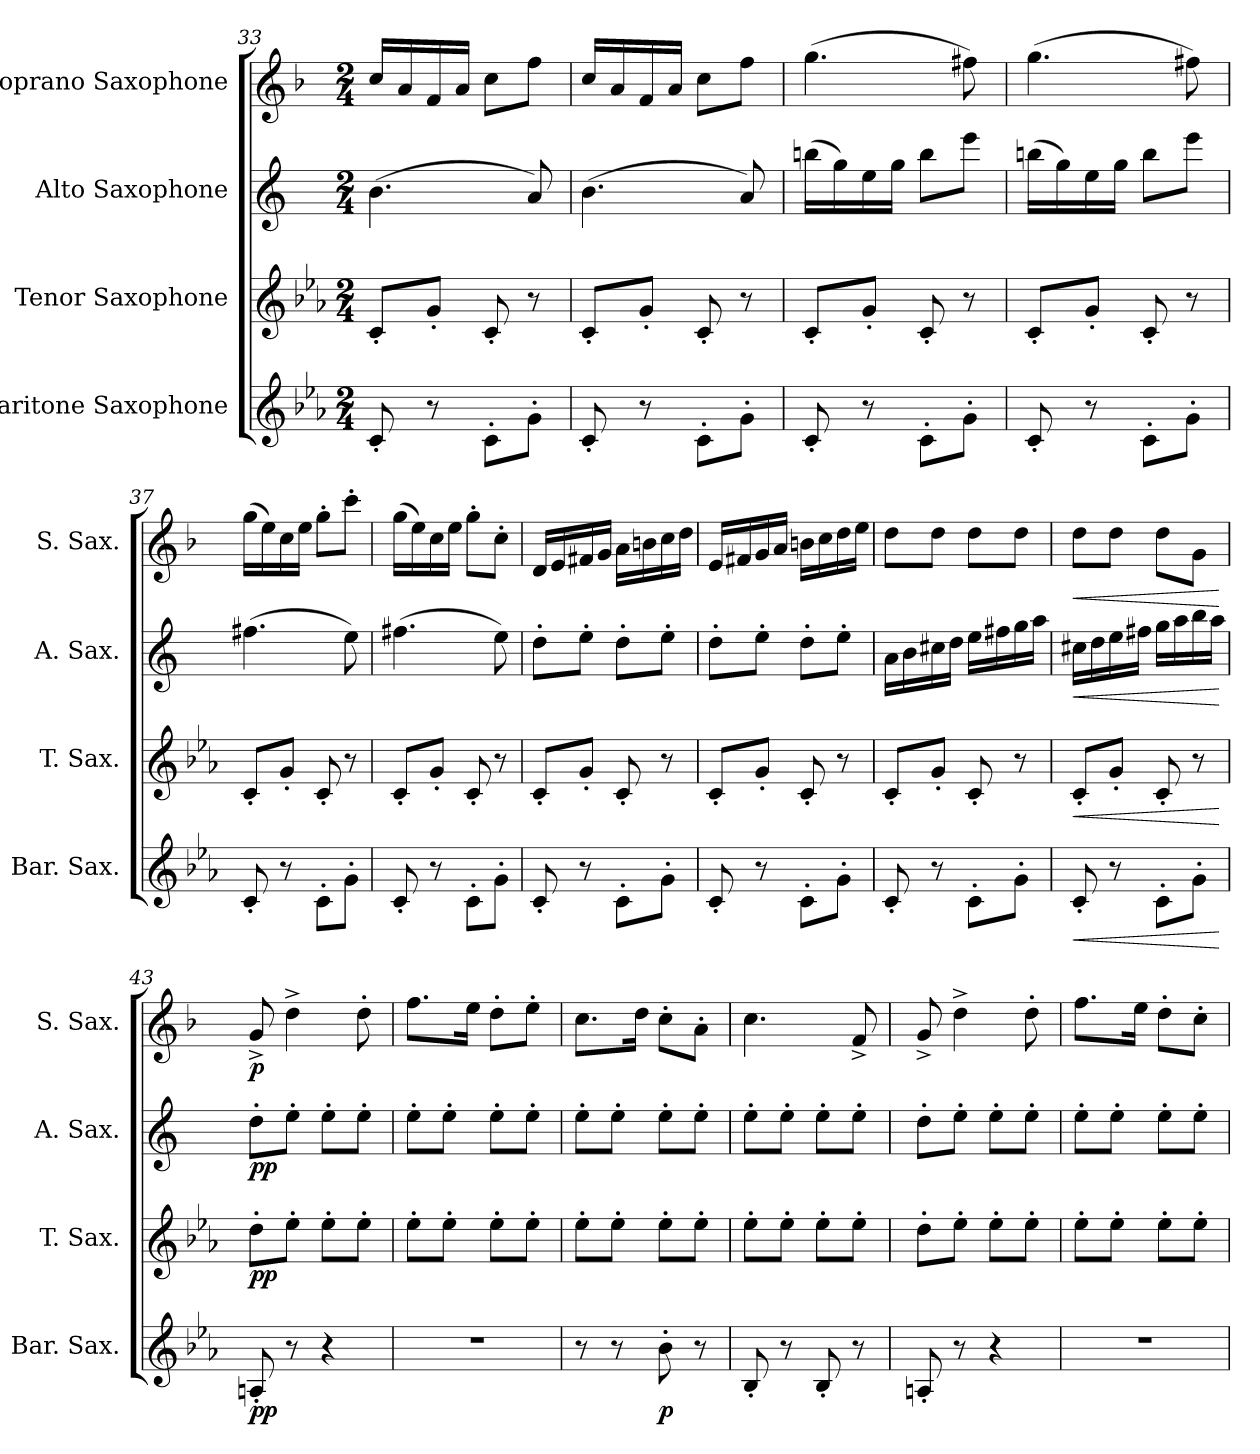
**kern	**dynam	**kern	**dynam	**kern	**dynam	**kern	**dynam
*part4	*part4	*part3	*part3	*part2	*part2	*part1	*part1
*staff4	*staff4	*staff3	*staff3	*staff2	*staff2	*staff1	*staff1
*I"Baritone Saxophone	*	*I"Tenor Saxophone	*	*I"Alto Saxophone	*	*I"Soprano Saxophone	*
*I'Bar. Sax.	*	*I'T. Sax.	*	*I'A. Sax.	*	*I'S. Sax.	*
*clefG2	*	*clefG2	*	*clefG2	*	*clefG2	*
*ITrd12c21	*	*ITrd8c14	*	*ITrd5c9	*	*ITrd1c2	*
*k[b-e-a-]	*	*k[b-e-a-]	*	*k[b-e-a-]	*	*k[b-e-a-]	*
*M2/4	*	*M2/4	*	*M2/4	*	*M2/4	*
=33	=33	=33	=33	=33	=33	=33	=33
8C'/	.	8C'/L	.	(4.d\	.	16b-/LL	.
.	.	.	.	.	.	16g/	.
8r	.	8G'/J	.	.	.	16e-/	.
.	.	.	.	.	.	16g/JJ	.
8C'\L	.	8C'/	.	.	.	8b-\L	.
8G'\J	.	8r	.	8c/)	.	8ee-\J	.
=34	=34	=34	=34	=34	=34	=34	=34
8C'/	.	8C'/L	.	(4.d\	.	16b-/LL	.
.	.	.	.	.	.	16g/	.
8r	.	8G'/J	.	.	.	16e-/	.
.	.	.	.	.	.	16g/JJ	.
8C'\L	.	8C'/	.	.	.	8b-\L	.
8G'\J	.	8r	.	8c/)	.	8ee-\J	.
!!LO:PB:g=z
=35	=35	=35	=35	=35	=35	=35	=35
8C'/	.	8C'/L	.	(16ddn\LL	.	(4.ff\	.
.	.	.	.	16b-\)	.	.	.
8r	.	8G'/J	.	16g\	.	.	.
.	.	.	.	16b-\JJ	.	.	.
8C'\L	.	8C'/	.	8dd\L	.	.	.
8G'\J	.	8r	.	8gg\J	.	8een\)	.
=36	=36	=36	=36	=36	=36	=36	=36
8C'/	.	8C'/L	.	(16ddn\LL	.	(4.ff\	.
.	.	.	.	16b-\)	.	.	.
8r	.	8G'/J	.	16g\	.	.	.
.	.	.	.	16b-\JJ	.	.	.
8C'\L	.	8C'/	.	8dd\L	.	.	.
8G'\J	.	8r	.	8gg\J	.	8een\)	.
=37	=37	=37	=37	=37	=37	=37	=37
8C'/	.	8C'/L	.	(4.an\	.	(16ff\LL	.
.	.	.	.	.	.	16dd\)	.
8r	.	8G'/J	.	.	.	16b-\	.
.	.	.	.	.	.	16dd\JJ	.
8C'\L	.	8C'/	.	.	.	8ff'\L	.
8G'\J	.	8r	.	8g\)	.	8bb-'\J	.
=38	=38	=38	=38	=38	=38	=38	=38
8C'/	.	8C'/L	.	(4.an\	.	(16ff\LL	.
.	.	.	.	.	.	16dd\)	.
8r	.	8G'/J	.	.	.	16b-\	.
.	.	.	.	.	.	16dd\JJ	.
8C'\L	.	8C'/	.	.	.	8ff'\L	.
8G'\J	.	8r	.	8g\)	.	8b-'\J	.
=39	=39	=39	=39	=39	=39	=39	=39
8C'/	.	8C'/L	.	8f'\L	.	16c/LL	.
.	.	.	.	.	.	16d/	.
8r	.	8G'/J	.	8g'\J	.	16en/	.
.	.	.	.	.	.	16f/JJ	.
8C'\L	.	8C'/	.	8f'\L	.	16g\LL	.
.	.	.	.	.	.	16an\	.
8G'\J	.	8r	.	8g'\J	.	16b-\	.
.	.	.	.	.	.	16cc\JJ	.
!!LO:LB:g=z
=40	=40	=40	=40	=40	=40	=40	=40
8C'/	.	8C'/L	.	8f'\L	.	16d/LL	.
.	.	.	.	.	.	16en/	.
8r	.	8G'/J	.	8g'\J	.	16f/	.
.	.	.	.	.	.	16g/JJ	.
8C'\L	.	8C'/	.	8f'\L	.	16an\LL	.
.	.	.	.	.	.	16b-\	.
8G'\J	.	8r	.	8g'\J	.	16cc\	.
.	.	.	.	.	.	16dd\JJ	.
=41	=41	=41	=41	=41	=41	=41	=41
8C'/	.	8C'/L	.	16c\LL	.	8cc\L	.
.	.	.	.	16d\	.	.	.
8r	.	8G'/J	.	16en\	.	8cc\J	.
.	.	.	.	16f\JJ	.	.	.
8C'\L	.	8C'/	.	16g\LL	.	8cc\L	.
.	.	.	.	16an\	.	.	.
8G'\J	.	8r	.	16b-\	.	8cc\J	.
.	.	.	.	16cc\JJ	.	.	.
=42	=42	=42	=42	=42	=42	=42	=42
!	!LO:HP:b	!	!LO:HP:b	!	!LO:HP:b	!	!LO:HP:b
8C'/	<	8C'/L	<	16en\LL	<	8cc\L	<
.	.	.	.	16f\	.	.	.
8r	.	8G'/J	.	16g\	.	8cc\J	.
.	.	.	.	16an\JJ	.	.	.
8C'\L	.	8C'/	.	16b-\LL	.	8cc\L	.
.	.	.	.	16cc\	.	.	.
8G'\J	.	8r	.	16dd\	.	8f\J	.
.	.	.	.	16cc\JJ	.	.	.
.	[	.	[	.	[	.	[
=43	=43	=43	=43	=43	=43	=43	=43
!	!LO:DY:b	!	!LO:DY:b	!	!LO:DY:b	!	!LO:DY:b
8AAn'/	pp	8d'\L	pp	8f'\L	pp	8f^/	p
8r	.	8e-'\J	.	8g'\J	.	4cc^\	.
4r	.	8e-'\L	.	8g'\L	.	.	.
.	.	8e-'\J	.	8g'\J	.	8cc'\	.
=44	=44	=44	=44	=44	=44	=44	=44
2r	.	8e-'\L	.	8g'\L	.	8.ee-\L	.
.	.	8e-'\J	.	8g'\J	.	.	.
.	.	.	.	.	.	16dd\Jk	.
.	.	8e-'\L	.	8g'\L	.	8cc'\L	.
.	.	8e-'\J	.	8g'\J	.	8dd'\J	.
!!LO:LB:g=z
=45	=45	=45	=45	=45	=45	=45	=45
8r	.	8e-'\L	.	8g'\L	.	8.b-\L	.
8r	.	8e-'\J	.	8g'\J	.	.	.
.	.	.	.	.	.	16cc\Jk	.
!	!LO:DY:b	!	!	!	!	!	!
8B-'\	p	8e-'\L	.	8g'\L	.	8b-'\L	.
8r	.	8e-'\J	.	8g'\J	.	8g'\J	.
=46	=46	=46	=46	=46	=46	=46	=46
8BB-'/	.	8e-'\L	.	8g'\L	.	4.b-\	.
8r	.	8e-'\J	.	8g'\J	.	.	.
8BB-'/	.	8e-'\L	.	8g'\L	.	.	.
8r	.	8e-'\J	.	8g'\J	.	8e-^/	.
=47	=47	=47	=47	=47	=47	=47	=47
8AAn'/	.	8d'\L	.	8f'\L	.	8f^/	.
8r	.	8e-'\J	.	8g'\J	.	4cc^\	.
4r	.	8e-'\L	.	8g'\L	.	.	.
.	.	8e-'\J	.	8g'\J	.	8cc'\	.
=48	=48	=48	=48	=48	=48	=48	=48
2r	.	8e-'\L	.	8g'\L	.	8.ee-\L	.
.	.	8e-'\J	.	8g'\J	.	.	.
.	.	.	.	.	.	16dd\Jk	.
.	.	8e-'\L	.	8g'\L	.	8cc'\L	.
.	.	8e-'\J	.	8g'\J	.	8b-'\J	.
=	=	=	=	=	=	=	=
*-	*-	*-	*-	*-	*-	*-	*-
